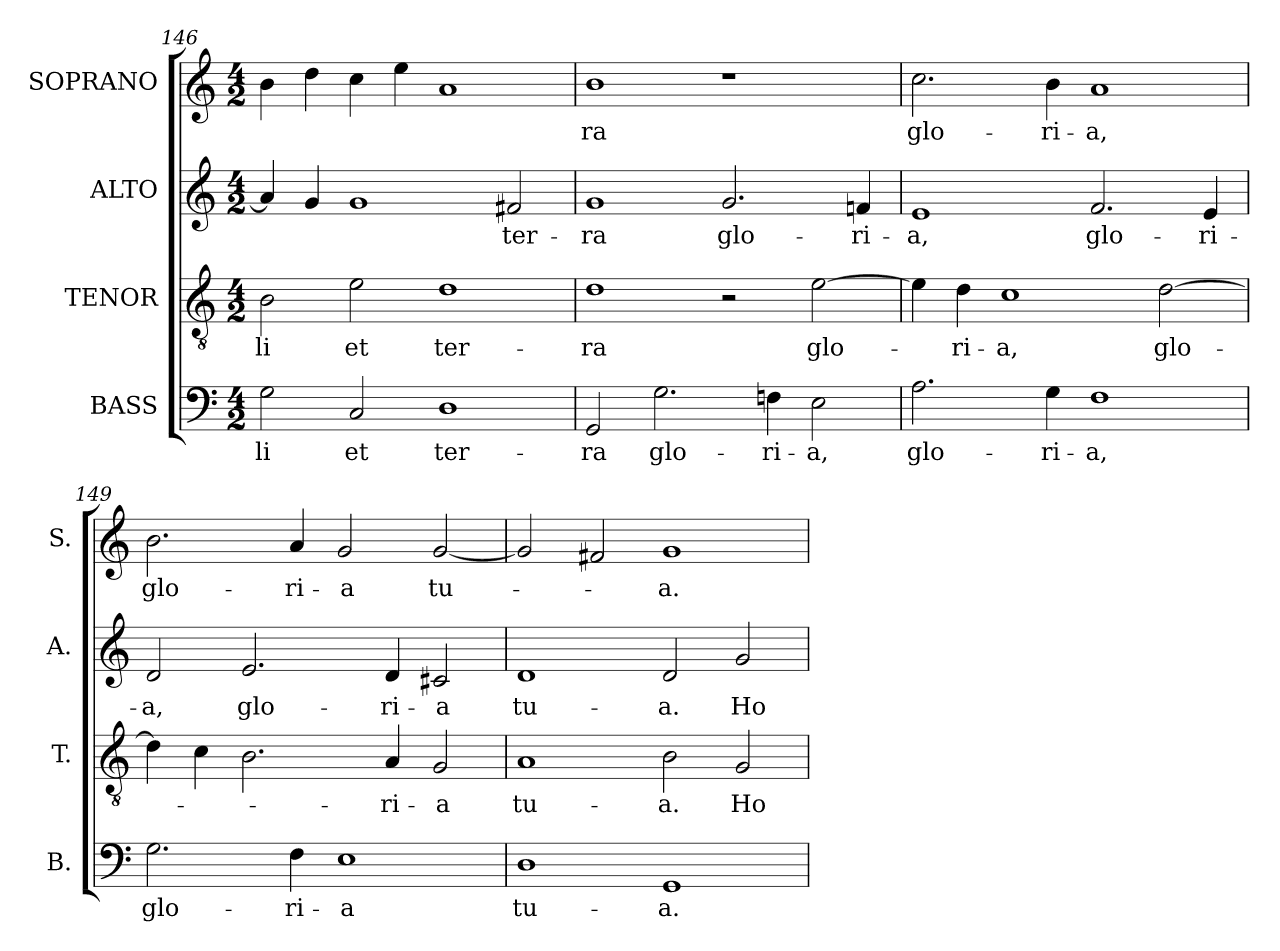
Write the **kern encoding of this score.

**kern	**text	**kern	**text	**kern	**text	**kern	**text
*part4	*part4	*part3	*part3	*part2	*part2	*part1	*part1
*staff4	*staff4	*staff3	*staff3	*staff2	*staff2	*staff1	*staff1
*I"BASS	*	*I"TENOR	*	*I"ALTO	*	*I"SOPRANO	*
*I'B.	*	*I'T.	*	*I'A.	*	*I'S.	*
*clefF4	*	*clefGv2	*	*clefG2	*	*clefG2	*
*	*	*ITrd7c12	*	*	*	*	*
*k[]	*	*k[]	*	*k[]	*	*k[]	*
*C:	*	*C:	*	*C:	*	*C:	*
*M4/2	*	*M4/2	*	*M4/2	*	*M4/2	*
=146	=146	=146	=146	=146	=146	=146	=146
!	!LO:LY:b:color=#000000	!	!	!	!	!	!
!	!	!	!LO:LY:b:color=#000000	!	!	!	!
2Gi\	-li	2BBi\	-li	4ai/]	.	4bi\	.
.	.	.	.	4gi/	.	4ddi\	.
!	!LO:LY:b:color=#000000	!	!	!	!	!	!
!	!	!	!LO:LY:b:color=#000000	!	!	!	!
2Ci/	et	2Ei\	et	1gi	.	4cci\	.
.	.	.	.	.	.	4eei\	.
!	!LO:LY:b:color=#000000	!	!	!	!	!	!
!	!	!	!LO:LY:b:color=#000000	!	!	!	!
1Di	ter-	1Di	ter-	.	.	1ai	.
!	!	!	!	!	!LO:LY:b:color=#000000	!	!
.	.	.	.	2f#Xi/	ter-	.	.
=147	=147	=147	=147	=147	=147	=147	=147
!	!LO:LY:b:color=#000000	!	!	!	!	!	!
!	!	!	!LO:LY:b:color=#000000	!	!	!	!
!	!	!	!	!	!LO:LY:b:color=#000000	!	!
!	!	!	!	!	!	!	!LO:LY:b:color=#000000
2GGi/	-ra	1Di	-ra	1gi	-ra	1bi	-ra
!	!LO:LY:b:color=#000000	!	!	!	!	!	!
2.Gi\	glo-	.	.	.	.	.	.
!	!	!	!	!	!LO:LY:b:color=#000000	!	!
.	.	2r	.	2.gi/	glo-	1r	.
!	!LO:LY:b:color=#000000	!	!	!	!	!	!
4Fni\	-ri-	.	.	.	.	.	.
!	!LO:LY:b:color=#000000	!	!	!	!	!	!
!	!	!	!LO:LY:b:color=#000000	!	!	!	!
2Ei\	-a,	[2Ei\	glo-	.	.	.	.
!	!	!	!	!	!LO:LY:b:color=#000000	!	!
.	.	.	.	4fni/	-ri-	.	.
!!LO:LB:g=z
=148	=148	=148	=148	=148	=148	=148	=148
!	!LO:LY:b:color=#000000	!	!	!	!	!	!
!	!	!	!	!	!LO:LY:b:color=#000000	!	!
!	!	!	!	!	!	!	!LO:LY:b:color=#000000
2.Ai\	glo-	4Ei\]	.	1ei	-a,	2.cci\	glo-
!	!	!	!LO:LY:b:color=#000000	!	!	!	!
.	.	4Di\	-ri-	.	.	.	.
!	!	!	!LO:LY:b:color=#000000	!	!	!	!
.	.	1Ci	-a,	.	.	.	.
!	!LO:LY:b:color=#000000	!	!	!	!	!	!
!	!	!	!	!	!	!	!LO:LY:b:color=#000000
4Gi\	-ri-	.	.	.	.	4bi\	-ri-
!	!LO:LY:b:color=#000000	!	!	!	!	!	!
!	!	!	!	!	!LO:LY:b:color=#000000	!	!
!	!	!	!	!	!	!	!LO:LY:b:color=#000000
1Fi	-a,	.	.	2.fi/	glo-	1ai	-a,
!	!	!	!LO:LY:b:color=#000000	!	!	!	!
.	.	[2Di\	glo-	.	.	.	.
!	!	!	!	!	!LO:LY:b:color=#000000	!	!
.	.	.	.	4ei/	-ri-	.	.
=149	=149	=149	=149	=149	=149	=149	=149
!	!LO:LY:b:color=#000000	!	!	!	!	!	!
!	!	!	!	!	!LO:LY:b:color=#000000	!	!
!	!	!	!	!	!	!	!LO:LY:b:color=#000000
2.Gi\	glo-	4Di\]	.	2di/	-a,	2.bi\	glo-
.	.	4Ci\	.	.	.	.	.
!	!	!	!	!	!LO:LY:b:color=#000000	!	!
.	.	2.BBi\	.	2.ei/	glo-	.	.
!	!LO:LY:b:color=#000000	!	!	!	!	!	!
!	!	!	!	!	!	!	!LO:LY:b:color=#000000
4Fi\	-ri-	.	.	.	.	4ai/	-ri-
!	!LO:LY:b:color=#000000	!	!	!	!	!	!
!	!	!	!	!	!	!	!LO:LY:b:color=#000000
1Ei	-a	.	.	.	.	2gi/	-a
!	!	!	!LO:LY:b:color=#000000	!	!	!	!
!	!	!	!	!	!LO:LY:b:color=#000000	!	!
.	.	4AAi/	-ri-	4di/	-ri-	.	.
!	!	!	!LO:LY:b:color=#000000	!	!	!	!
!	!	!	!	!	!LO:LY:b:color=#000000	!	!
!	!	!	!	!	!	!	!LO:LY:b:color=#000000
.	.	2GGi/	-a	2c#Xi/	-a	[2gi/	tu-
=150	=150	=150	=150	=150	=150	=150	=150
!	!LO:LY:b:color=#000000	!	!	!	!	!	!
!	!	!	!LO:LY:b:color=#000000	!	!	!	!
!	!	!	!	!	!LO:LY:b:color=#000000	!	!
1Di	tu-	1AAi	tu-	1di	tu-	2gi/]	.
.	.	.	.	.	.	2f#Xi/	.
!	!LO:LY:b:color=#000000	!	!	!	!	!	!
!	!	!	!LO:LY:b:color=#000000	!	!	!	!
!	!	!	!	!	!LO:LY:b:color=#000000	!	!
!	!	!	!	!	!	!	!LO:LY:b:color=#000000
1GGi	-a.	2BBi\	-a.	2di/	-a.	1gi	-a.
!	!	!	!LO:LY:b:color=#000000	!	!	!	!
!	!	!	!	!	!LO:LY:b:color=#000000	!	!
.	.	2GGi/	Ho-	2gi/	Ho-	.	.
=	=	=	=	=	=	=	=
*-	*-	*-	*-	*-	*-	*-	*-
